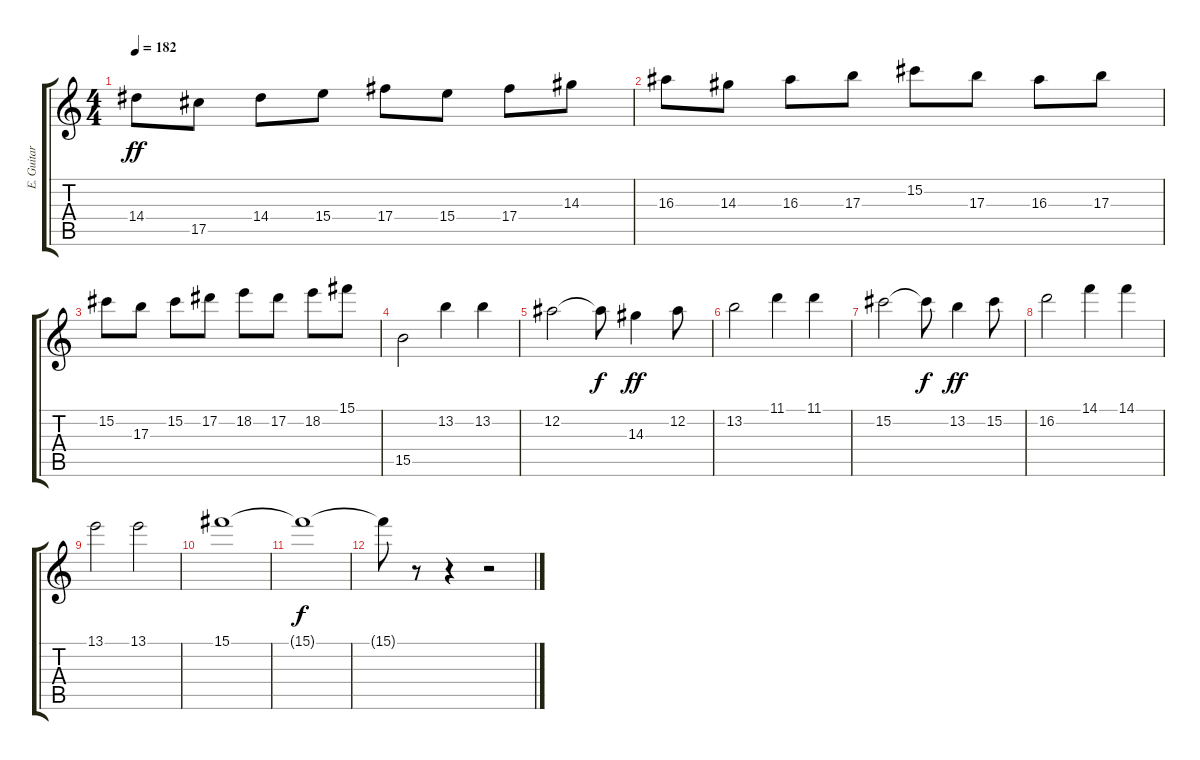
\track ("E. Guitar III" "E. Guitar ") {instrument overdrivenguitar}
\staff {score tabs}
\tuning (Eb4 Bb3 Gb3 Db3 Ab2 Eb2) {hide}
\ts (4 4)
\tempo 182
\clef g2
\ks c
14.4.8{dy ff} 17.5.8 14.4.8 15.4.8 17.4.8 15.4.8 17.4.8 14.3.8 |
16.3.8 14.3.8 16.3.8 17.3.8 15.2.8 17.3.8 16.3.8 17.3.8 |
15.2.8 17.3.8 15.2.8 17.2.8 18.2.8 17.2.8 18.2.8 15.1.8 |
15.5.2 13.2.4 13.2.4 |
12.2.2 12.2{t}.8{dy f} 14.3.4{dy ff} 12.2.8 |
13.2.2 11.1.4 11.1.4 |
15.2.2 15.2{t}.8{dy f} 13.2.4{dy ff} 15.2.8 |
16.2.2 14.1.4 14.1.4 |
13.1.2 13.1.2 |
15.1.1 |
15.1{t}.1{dy f} |
15.1{t}.8 r.8 r.4 r.2
